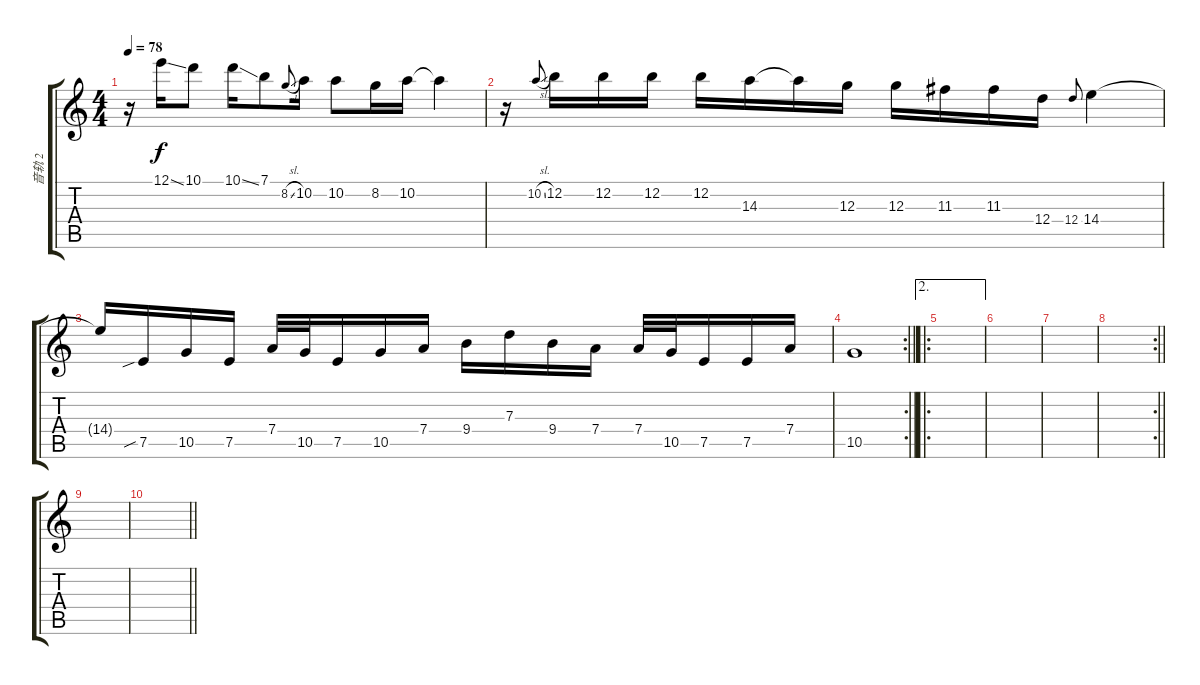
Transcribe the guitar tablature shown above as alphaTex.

\track ("音轨 2" "音轨 2") {instrument acousticguitarnylon}
\staff {score tabs}
\tuning (E4 B3 G3 D3 A2 E2) {hide}
\ts (4 4)
\tempo 78
\clef g2
\ks c
r.16{dy f} 12.1{ss}.16 10.1.8 10.1{ss}.16 7.1.8 8.2{sl}.8{gr onbeat} 10.2.16 10.2.8 8.2.16 10.2.16 10.2{t}.4 |
r.16 10.2{sl}.8{gr onbeat} 12.2.16 12.2.16 12.2.16 12.2.16 14.3.16 14.3{t}.16 12.3.16 12.3.16 11.3.16 11.3.16 12.4.16 12.4.8{gr onbeat} 14.4.4 |
14.4{t}.16 7.5{sib}.16 10.5.16 7.5.16 7.4.32 10.5.32 7.5.16 10.5.16 7.4.16 9.4.16 7.3.16 9.4.16 7.4.16 7.4.32 10.5.32 7.5.16 7.5.16 7.4.16 |
\rc 2
\barLineRight lightlight
10.5.1 |
\ae 2
\ro
|
|
|
\rc 2
\barLineRight lightlight
|
|
\barLineRight lightlight
